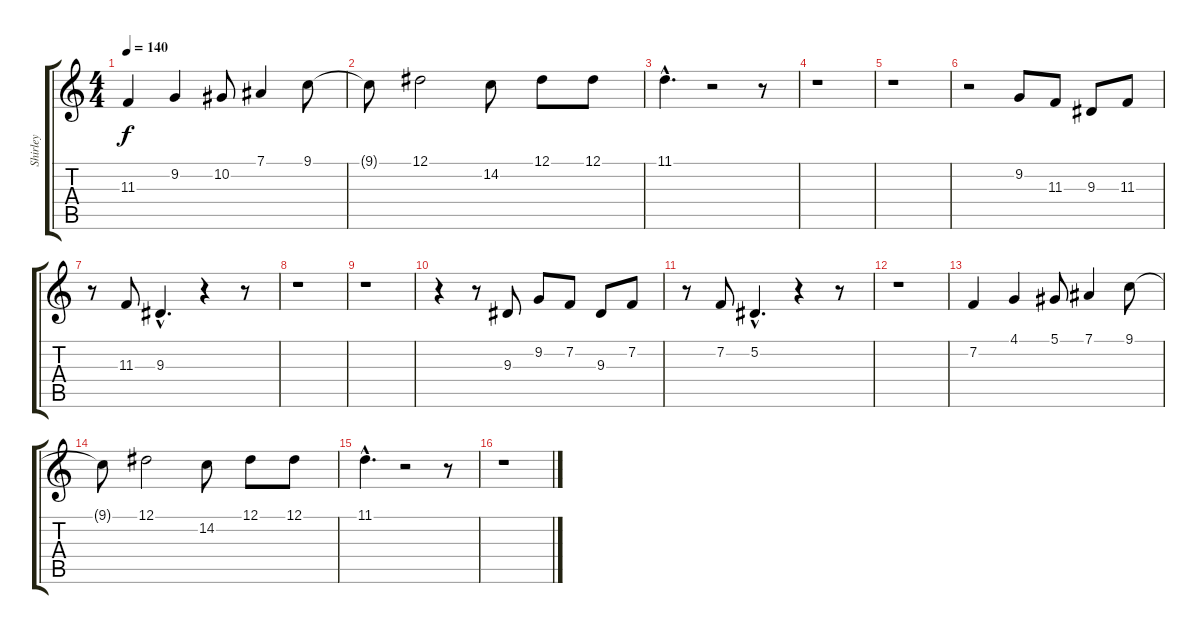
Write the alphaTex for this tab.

\track ("Shirley" "Shirley") {instrument drawbarorgan}
\staff {score tabs}
\tuning (Eb4 Bb3 Gb3 Db3 Ab2 Eb2) {hide}
\ts (4 4)
\tempo 140
\clef g2
\ks c
11.3.4{dy f} 9.2.4 10.2.8 7.1.4 9.1.8 |
9.1{t}.8 12.1.2 14.2.8 12.1.8 12.1.8 |
11.1{hac}.4{d} r.2 r.8 |
r.1 |
r.1 |
r.2 9.2.8 11.3.8 9.3.8 11.3.8 |
r.8 11.3.8 9.3{hac}.4{d} r.4 r.8 |
r.1 |
r.1 |
r.4 r.8 9.3.8 9.2.8 7.2.8 9.3.8 7.2.8 |
r.8 7.2.8 5.2{hac}.4{d} r.4 r.8 |
r.1 |
7.2.4 4.1.4 5.1.8 7.1.4 9.1.8 |
9.1{t}.8 12.1.2 14.2.8 12.1.8 12.1.8 |
11.1{hac}.4{d} r.2 r.8 |
r.1
